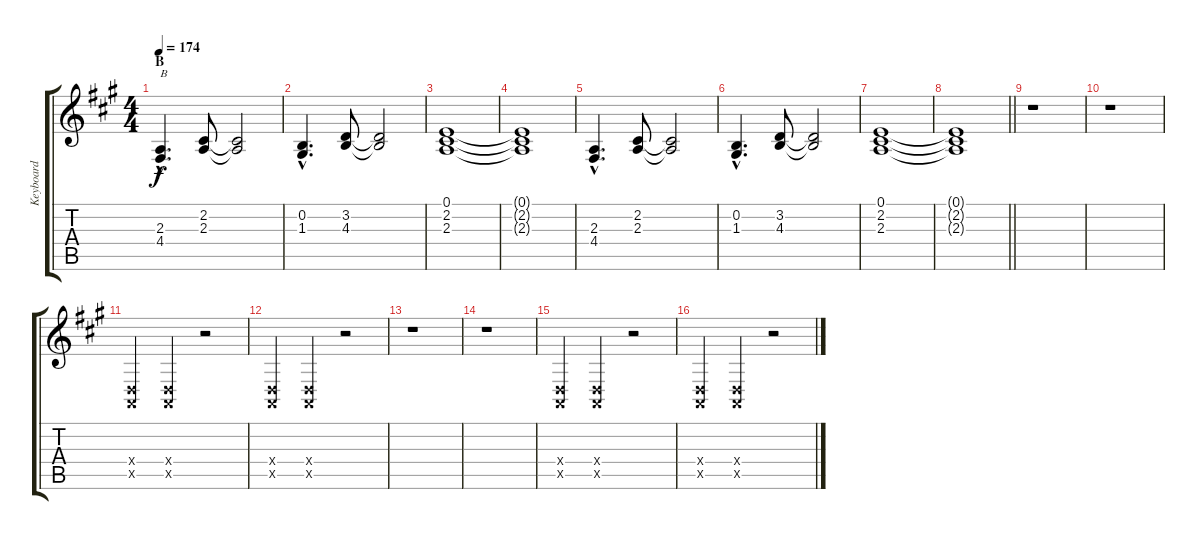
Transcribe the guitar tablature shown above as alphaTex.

\track ("Keyboard" "Keyboard") {instrument synthstrings2}
\staff {score tabs}
\tuning (E4 B3 G3 D3 A2 E2) {hide}
\ts (4 4)
\section ("" "B")
\tempo 174
\clef g2
\ks a
(2.3{hac} 4.4{hac}).4{d txt "B" dy f} (2.2 2.3).8 (2.2{t} 2.3{t}).2 |
(0.2{hac} 1.3{hac}).4{d} (3.2 4.3).8 (3.2{t} 4.3{t}).2 |
(0.1 2.2 2.3).1 |
(0.1{t} 2.2{t} 2.3{t}).1 |
(2.3{hac} 4.4{hac}).4{d} (2.2 2.3).8 (2.2{t} 2.3{t}).2 |
(0.2{hac} 1.3{hac}).4{d} (3.2 4.3).8 (3.2{t} 4.3{t}).2 |
(0.1 2.2 2.3).1 |
\barLineRight lightlight
(0.1{t} 2.2{t} 2.3{t}).1 |
r.1 |
r.1 |
(0.4{x} 0.5{x}).4 (0.4{x} 0.5{x}).4 r.2 |
(0.4{x} 0.5{x}).4 (0.4{x} 0.5{x}).4 r.2 |
r.1 |
r.1 |
(0.4{x} 0.5{x}).4 (0.4{x} 0.5{x}).4 r.2 |
(0.4{x} 0.5{x}).4 (0.4{x} 0.5{x}).4 r.2
